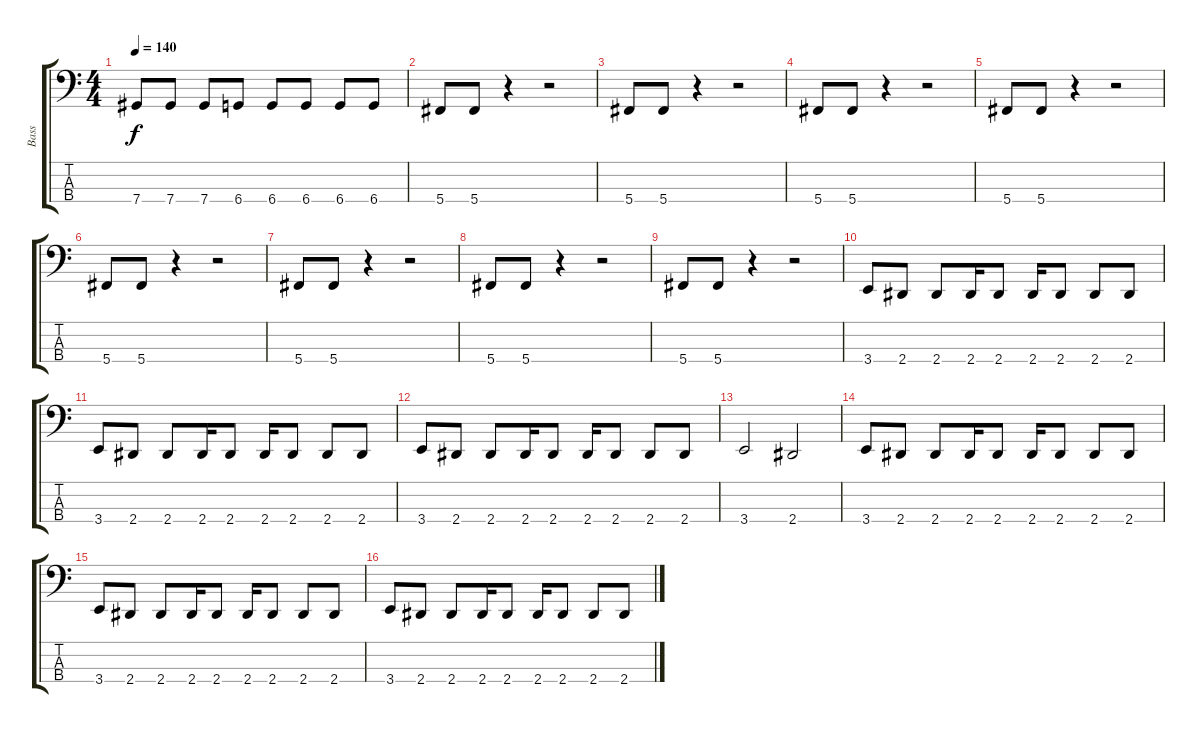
\track ("Bass" "Bass") {instrument electricbasspick}
\staff {score tabs}
\tuning (E2 B1 Gb1 Db1) {hide}
\ts (4 4)
\tempo 140
\clef f4
\ks c
7.4.8{dy f} 7.4.8 7.4.8 6.4.8 6.4.8 6.4.8 6.4.8 6.4.8 |
5.4.8 5.4.8 r.4 r.2 |
5.4.8 5.4.8 r.4 r.2 |
5.4.8 5.4.8 r.4 r.2 |
5.4.8 5.4.8 r.4 r.2 |
5.4.8 5.4.8 r.4 r.2 |
5.4.8 5.4.8 r.4 r.2 |
5.4.8 5.4.8 r.4 r.2 |
5.4.8 5.4.8 r.4 r.2 |
3.4.8 2.4.8 2.4.8 2.4.16 2.4.8 2.4.16 2.4.8 2.4.8 2.4.8 |
3.4.8 2.4.8 2.4.8 2.4.16 2.4.8 2.4.16 2.4.8 2.4.8 2.4.8 |
3.4.8 2.4.8 2.4.8 2.4.16 2.4.8 2.4.16 2.4.8 2.4.8 2.4.8 |
3.4.2 2.4.2 |
3.4.8 2.4.8 2.4.8 2.4.16 2.4.8 2.4.16 2.4.8 2.4.8 2.4.8 |
3.4.8 2.4.8 2.4.8 2.4.16 2.4.8 2.4.16 2.4.8 2.4.8 2.4.8 |
3.4.8 2.4.8 2.4.8 2.4.16 2.4.8 2.4.16 2.4.8 2.4.8 2.4.8
